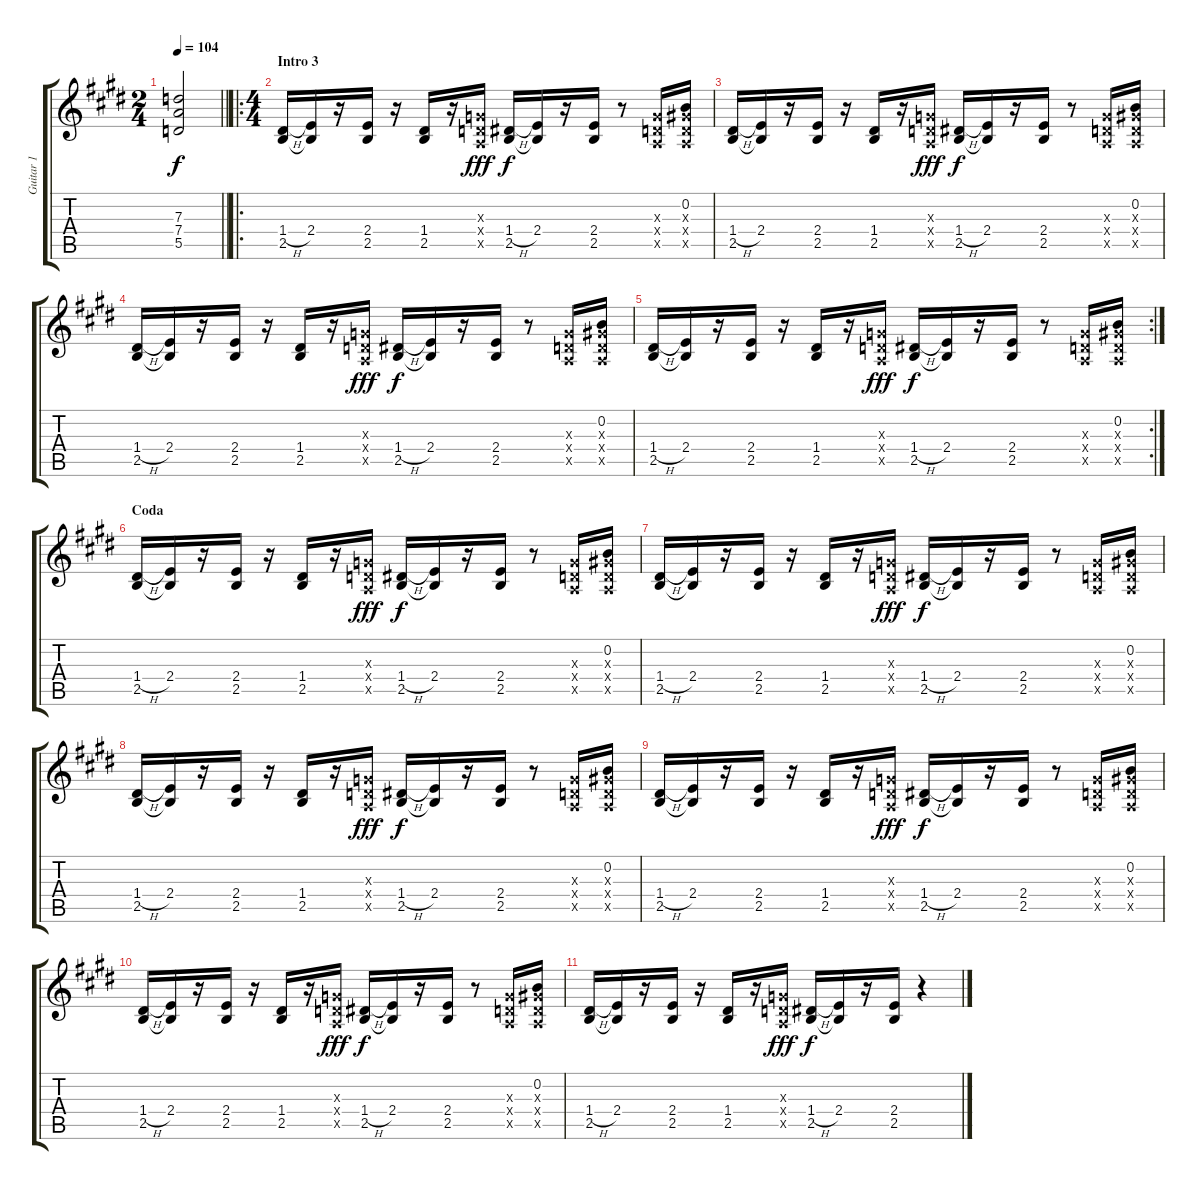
\track ("Guitar 1" "Guitar 1") {instrument acousticguitarsteel}
\staff {score tabs}
\tuning (E4 B3 G3 D3 A2 E2) {hide}
\ts (2 4)
\tempo 104
\clef g2
\barLineRight lightlight
\ks e
(7.3{t} 7.4{t} 5.5{t}).2{dy f volume 12 instrument acousticguitarsteel} |
\ro
\ts (4 4)
\section ("" "Intro 3")
(1.4{h} 2.5).16 (2.4 2.5{t}).16 r.16 (2.4 2.5).16 r.16 (1.4 2.5).16 r.16 (0.3{x} 0.4{x} 0.5{x}).16{dy fff} (1.4{h} 2.5).16{dy f} (2.4 2.5{t}).16 r.16 (2.4 2.5).16 r.8 (0.3{x} 0.4{x} 0.5{x}).16 (0.2 1.3{x} 0.4{x} 0.5{x}).16 |
(1.4{h} 2.5).16 (2.4 2.5{t}).16 r.16 (2.4 2.5).16 r.16 (1.4 2.5).16 r.16 (0.3{x} 0.4{x} 0.5{x}).16{dy fff} (1.4{h} 2.5).16{dy f} (2.4 2.5{t}).16 r.16 (2.4 2.5).16 r.8 (0.3{x} 0.4{x} 0.5{x}).16 (0.2 1.3{x} 0.4{x} 0.5{x}).16 |
(1.4{h} 2.5).16 (2.4 2.5{t}).16 r.16 (2.4 2.5).16 r.16 (1.4 2.5).16 r.16 (0.3{x} 0.4{x} 0.5{x}).16{dy fff} (1.4{h} 2.5).16{dy f} (2.4 2.5{t}).16 r.16 (2.4 2.5).16 r.8 (0.3{x} 0.4{x} 0.5{x}).16 (0.2 1.3{x} 0.4{x} 0.5{x}).16 |
\rc 2
(1.4{h} 2.5).16 (2.4 2.5{t}).16 r.16 (2.4 2.5).16 r.16 (1.4 2.5).16 r.16 (0.3{x} 0.4{x} 0.5{x}).16{dy fff} (1.4{h} 2.5).16{dy f} (2.4 2.5{t}).16 r.16 (2.4 2.5).16 r.8 (0.3{x} 0.4{x} 0.5{x}).16 (0.2 1.3{x} 0.4{x} 0.5{x}).16 |
\section ("" "Coda")
(1.4{h} 2.5).16 (2.4 2.5{t}).16 r.16 (2.4 2.5).16 r.16 (1.4 2.5).16 r.16 (0.3{x} 0.4{x} 0.5{x}).16{dy fff} (1.4{h} 2.5).16{dy f} (2.4 2.5{t}).16 r.16 (2.4 2.5).16 r.8 (0.3{x} 0.4{x} 0.5{x}).16 (0.2 1.3{x} 0.4{x} 0.5{x}).16 |
(1.4{h} 2.5).16 (2.4 2.5{t}).16 r.16 (2.4 2.5).16 r.16 (1.4 2.5).16 r.16 (0.3{x} 0.4{x} 0.5{x}).16{dy fff} (1.4{h} 2.5).16{dy f} (2.4 2.5{t}).16 r.16 (2.4 2.5).16 r.8 (0.3{x} 0.4{x} 0.5{x}).16 (0.2 1.3{x} 0.4{x} 0.5{x}).16 |
(1.4{h} 2.5).16 (2.4 2.5{t}).16 r.16 (2.4 2.5).16 r.16 (1.4 2.5).16 r.16 (0.3{x} 0.4{x} 0.5{x}).16{dy fff} (1.4{h} 2.5).16{dy f} (2.4 2.5{t}).16 r.16 (2.4 2.5).16 r.8 (0.3{x} 0.4{x} 0.5{x}).16 (0.2 1.3{x} 0.4{x} 0.5{x}).16 |
(1.4{h} 2.5).16 (2.4 2.5{t}).16 r.16 (2.4 2.5).16 r.16 (1.4 2.5).16 r.16 (0.3{x} 0.4{x} 0.5{x}).16{dy fff} (1.4{h} 2.5).16{dy f} (2.4 2.5{t}).16 r.16 (2.4 2.5).16 r.8 (0.3{x} 0.4{x} 0.5{x}).16 (0.2 1.3{x} 0.4{x} 0.5{x}).16 |
(1.4{h} 2.5).16 (2.4 2.5{t}).16 r.16 (2.4 2.5).16 r.16 (1.4 2.5).16 r.16 (0.3{x} 0.4{x} 0.5{x}).16{dy fff} (1.4{h} 2.5).16{dy f} (2.4 2.5{t}).16 r.16 (2.4 2.5).16 r.8 (0.3{x} 0.4{x} 0.5{x}).16 (0.2 1.3{x} 0.4{x} 0.5{x}).16 |
(1.4{h} 2.5).16 (2.4 2.5{t}).16 r.16 (2.4 2.5).16 r.16 (1.4 2.5).16 r.16 (0.3{x} 0.4{x} 0.5{x}).16{dy fff} (1.4{h} 2.5).16{dy f} (2.4 2.5{t}).16 r.16 (2.4 2.5).16 r.4
